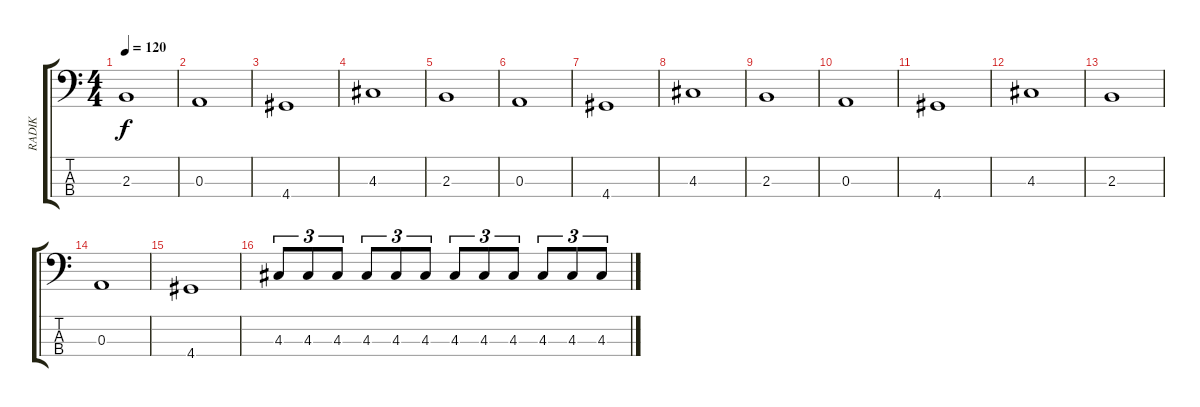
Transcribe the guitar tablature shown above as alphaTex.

\track ("RADIK" "RADIK") {instrument electricbasspick}
\staff {score tabs}
\tuning (G2 D2 A1 E1) {hide}
\ts (4 4)
\tempo 120
\clef f4
\ks c
2.3.1{dy f} |
0.3.1 |
4.4.1 |
4.3.1 |
2.3.1 |
0.3.1 |
4.4.1 |
4.3.1 |
2.3.1 |
0.3.1 |
4.4.1 |
4.3.1 |
2.3.1 |
0.3.1 |
4.4.1 |
4.3.8{tu (3 2)} 4.3.8{tu (3 2)} 4.3.8{tu (3 2)} 4.3.8{tu (3 2)} 4.3.8{tu (3 2)} 4.3.8{tu (3 2)} 4.3.8{tu (3 2)} 4.3.8{tu (3 2)} 4.3.8{tu (3 2)} 4.3.8{tu (3 2)} 4.3.8{tu (3 2)} 4.3.8{tu (3 2)}
